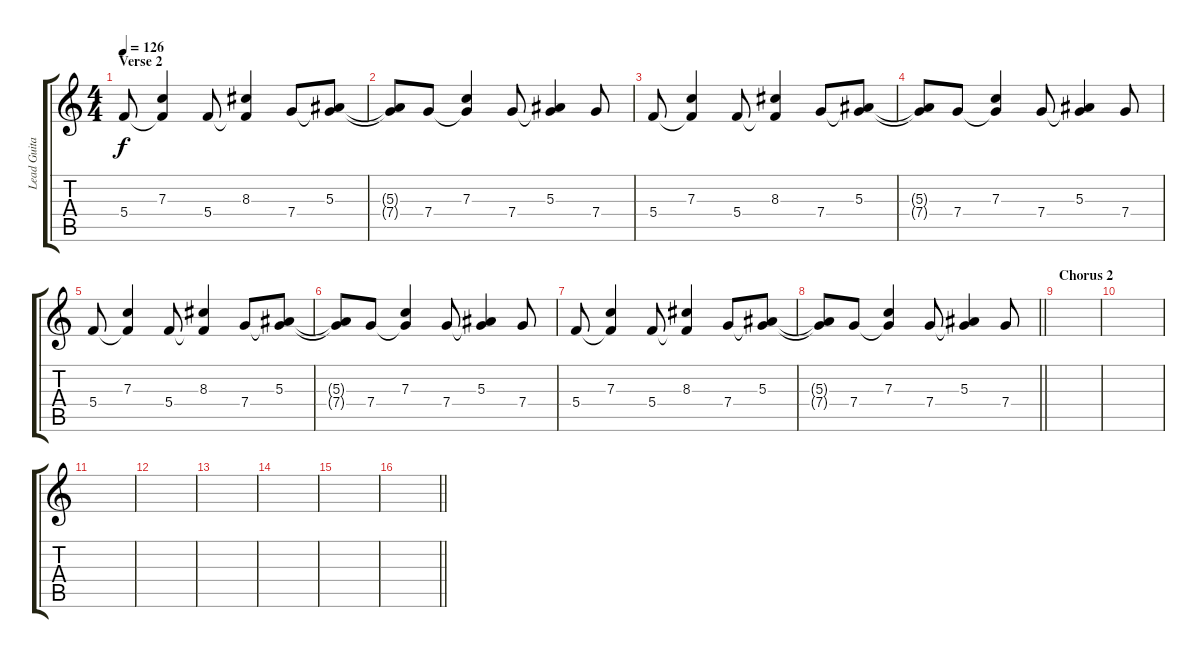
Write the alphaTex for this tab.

\track ("Lead Guitar (clean)" "Lead Guita") {instrument electricguitarclean}
\staff {score tabs}
\tuning (D4 A3 F3 C3 G2 C2) {hide}
\ts (4 4)
\section ("" "Verse 2")
\tempo 126
\clef g2
\ks c
5.4.8{dy f balance 8 instrument electricguitarclean} (7.3 5.4{t}).4 5.4.8 (8.3 5.4{t}).4 7.4.8 (5.3 7.4{t}).8 |
(5.3{t} 7.4{t}).8 7.4.8 (7.3 7.4{t}).4 7.4.8 (5.3 7.4{t}).4 7.4.8 |
5.4.8 (7.3 5.4{t}).4 5.4.8 (8.3 5.4{t}).4 7.4.8 (5.3 7.4{t}).8 |
(5.3{t} 7.4{t}).8 7.4.8 (7.3 7.4{t}).4 7.4.8 (5.3 7.4{t}).4 7.4.8 |
5.4.8 (7.3 5.4{t}).4 5.4.8 (8.3 5.4{t}).4 7.4.8 (5.3 7.4{t}).8 |
(5.3{t} 7.4{t}).8 7.4.8 (7.3 7.4{t}).4 7.4.8 (5.3 7.4{t}).4 7.4.8 |
5.4.8 (7.3 5.4{t}).4 5.4.8 (8.3 5.4{t}).4 7.4.8 (5.3 7.4{t}).8 |
\barLineRight lightlight
(5.3{t} 7.4{t}).8 7.4.8 (7.3 7.4{t}).4 7.4.8 (5.3 7.4{t}).4 7.4.8 |
\section ("" "Chorus 2")
|
|
|
|
|
|
|
\barLineRight lightlight
